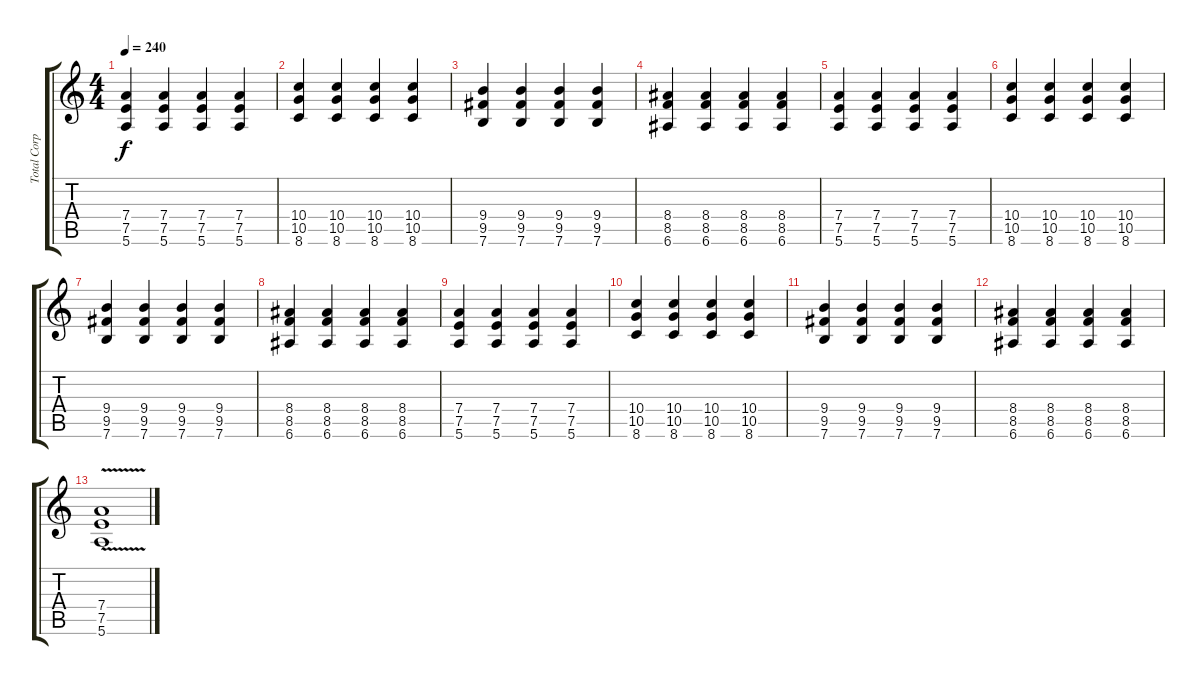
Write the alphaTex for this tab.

\track ("Total Corpse" "Total Corp") {instrument overdrivenguitar}
\staff {score tabs}
\tuning (E4 B3 G3 D3 A2 E2) {hide}
\ts (4 4)
\tempo 240
\clef g2
\ks c
(7.4 7.5 5.6).4{dy f} (7.4 7.5 5.6).4 (7.4 7.5 5.6).4 (7.4 7.5 5.6).4 |
(10.4 10.5 8.6).4 (10.4 10.5 8.6).4 (10.4 10.5 8.6).4 (10.4 10.5 8.6).4 |
(9.4 9.5 7.6).4 (9.4 9.5 7.6).4 (9.4 9.5 7.6).4 (9.4 9.5 7.6).4 |
(8.4 8.5 6.6).4 (8.4 8.5 6.6).4 (8.4 8.5 6.6).4 (8.4 8.5 6.6).4 |
(7.4 7.5 5.6).4 (7.4 7.5 5.6).4 (7.4 7.5 5.6).4 (7.4 7.5 5.6).4 |
(10.4 10.5 8.6).4 (10.4 10.5 8.6).4 (10.4 10.5 8.6).4 (10.4 10.5 8.6).4 |
(9.4 9.5 7.6).4 (9.4 9.5 7.6).4 (9.4 9.5 7.6).4 (9.4 9.5 7.6).4 |
(8.4 8.5 6.6).4 (8.4 8.5 6.6).4 (8.4 8.5 6.6).4 (8.4 8.5 6.6).4 |
(7.4 7.5 5.6).4 (7.4 7.5 5.6).4 (7.4 7.5 5.6).4 (7.4 7.5 5.6).4 |
(10.4 10.5 8.6).4 (10.4 10.5 8.6).4 (10.4 10.5 8.6).4 (10.4 10.5 8.6).4 |
(9.4 9.5 7.6).4 (9.4 9.5 7.6).4 (9.4 9.5 7.6).4 (9.4 9.5 7.6).4 |
(8.4 8.5 6.6).4 (8.4 8.5 6.6).4 (8.4 8.5 6.6).4 (8.4 8.5 6.6).4 |
(7.4{v} 7.5 5.6).1
